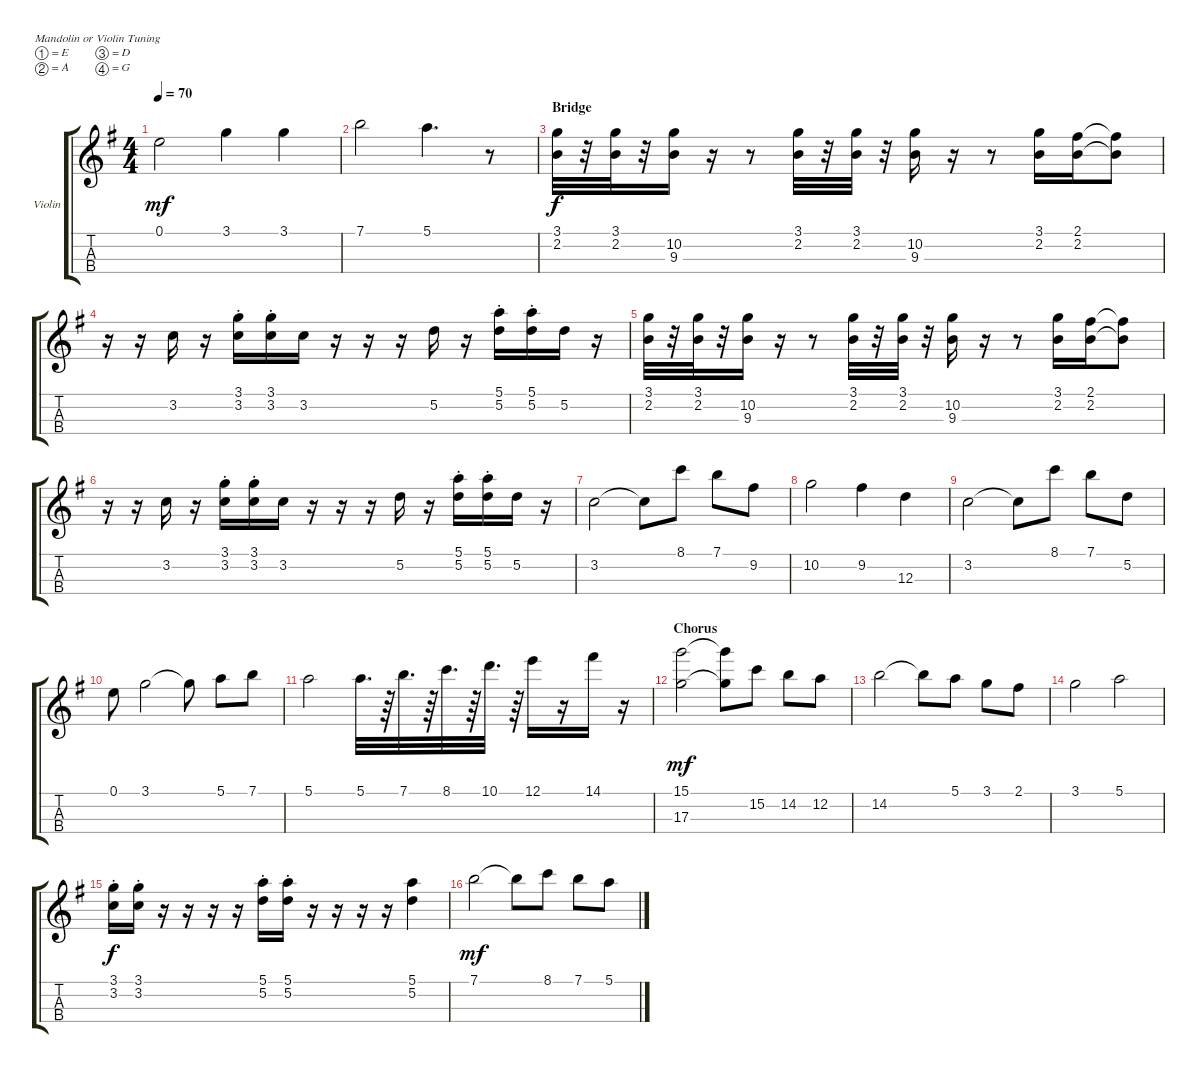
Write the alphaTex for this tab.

\defaultSystemsLayout 4
\bracketExtendMode groupsimilarinstruments
\firstSystemTrackNameOrientation horizontal
\otherSystemsTrackNameOrientation horizontal
\track ("Violin" "Violin") {instrument violin}
\staff {score tabs}
\tuning (E5 A4 D4 G3)
\ts (4 4)
\tempo 70
\clef g2
\ks eminor
0.1.2{dy mf} 3.1.4 3.1.4 |
7.1.2 5.1.4{d} r.8 |
\section ("" "Bridge")
(3.1 2.2).32{dy f} r.32 (2.2 3.1).32 r.32 (10.2 9.3).16 r.16 r.8 (3.1 2.2).32 r.32 (2.2 3.1).32 r.32 (10.2 9.3).16 r.16 r.8 (3.1 2.2).16 (2.1 2.2).16 (2.1{t} 2.2{t}).8 |
r.16 r.16 3.2.16 r.16 (3.1{st} 3.2{st}).16 (3.1{st} 3.2{st}).16 3.2.16 r.16 r.16 r.16 5.2.16 r.16 (5.1{st} 5.2{st}).16 (5.1{st} 5.2{st}).16 5.2.16 r.16 |
(3.1 2.2).32 r.32 (2.2 3.1).32 r.32 (10.2 9.3).16 r.16 r.8 (3.1 2.2).32 r.32 (2.2 3.1).32 r.32 (10.2 9.3).16 r.16 r.8 (3.1 2.2).16 (2.1 2.2).16 (2.1{t} 2.2{t}).8 |
r.16 r.16 3.2.16 r.16 (3.1{st} 3.2{st}).16 (3.1{st} 3.2{st}).16 3.2.16 r.16 r.16 r.16 5.2.16 r.16 (5.1{st} 5.2{st}).16 (5.1{st} 5.2{st}).16 5.2.16 r.16 |
3.2.2 3.2{t}.8 8.1.8 7.1.8 9.2.8 |
10.2.2 9.2.4 12.3.4 |
3.2.2 3.2{t}.8 8.1.8 7.1.8 5.2.8 |
0.1.8 3.1.2 3.1{t}.8 5.1.8 7.1.8 |
5.1.2 5.1.32{d} r.64 7.1.32{d} r.64 8.1.32{d} r.64 10.1.32{d} r.64 12.1.16 r.16 14.1.16 r.16 |
\section ("" "Chorus")
(15.1 17.3).2{dy mf} (15.1{t} 17.3{t}).8 15.2.8 14.2.8 12.2.8 |
14.2.2 14.2{t}.8 5.1.8 3.1.8 2.1.8 |
3.1.2 5.1.2 |
(3.1{st} 3.2{st}).16{dy f} (3.1{st} 3.2{st}).16 r.16 r.16 r.16 r.16 (5.1{st} 5.2{st}).16 (5.1{st} 5.2{st}).16 r.16 r.16 r.16 r.16 (5.2 5.1).4 |
7.1.2{dy mf} 7.1{t}.8 8.1.8 7.1.8 5.1.8
